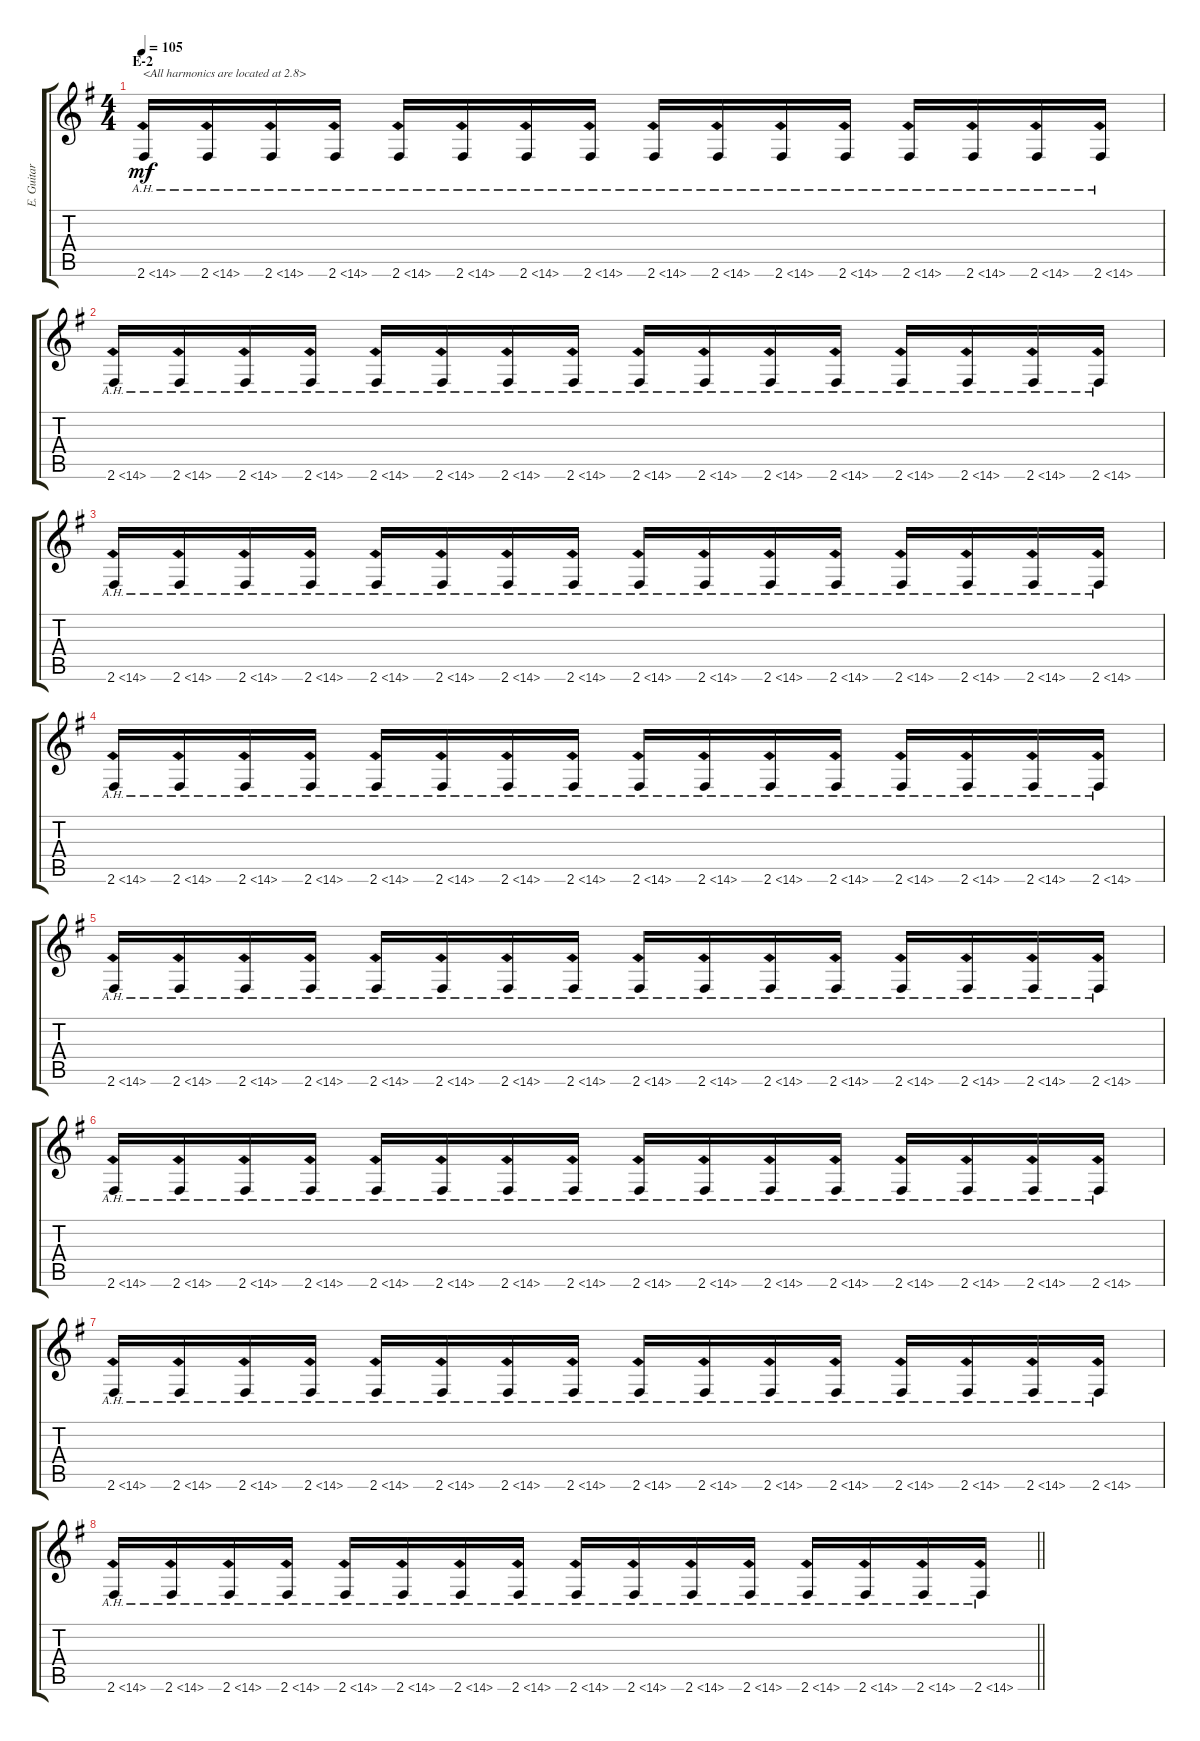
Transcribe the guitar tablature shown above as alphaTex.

\track ("E. Guitar I" "E. Guitar ") {instrument overdrivenguitar}
\staff {score tabs}
\tuning (E4 B3 G3 D3 A2 E2) {hide}
\ts (4 4)
\section ("" "E-2")
\tempo 105
\clef g2
\ks g
2.6{ah 12}.16{txt "<All harmonics are located at 2.8>" dy mf} 2.6{ah 12}.16 2.6{ah 12}.16 2.6{ah 12}.16 2.6{ah 12}.16 2.6{ah 12}.16 2.6{ah 12}.16 2.6{ah 12}.16 2.6{ah 12}.16 2.6{ah 12}.16 2.6{ah 12}.16 2.6{ah 12}.16 2.6{ah 12}.16 2.6{ah 12}.16 2.6{ah 12}.16 2.6{ah 12}.16 |
2.6{ah 12}.16 2.6{ah 12}.16 2.6{ah 12}.16 2.6{ah 12}.16 2.6{ah 12}.16 2.6{ah 12}.16 2.6{ah 12}.16 2.6{ah 12}.16 2.6{ah 12}.16 2.6{ah 12}.16 2.6{ah 12}.16 2.6{ah 12}.16 2.6{ah 12}.16 2.6{ah 12}.16 2.6{ah 12}.16 2.6{ah 12}.16 |
2.6{ah 12}.16 2.6{ah 12}.16 2.6{ah 12}.16 2.6{ah 12}.16 2.6{ah 12}.16 2.6{ah 12}.16 2.6{ah 12}.16 2.6{ah 12}.16 2.6{ah 12}.16 2.6{ah 12}.16 2.6{ah 12}.16 2.6{ah 12}.16 2.6{ah 12}.16 2.6{ah 12}.16 2.6{ah 12}.16 2.6{ah 12}.16 |
2.6{ah 12}.16 2.6{ah 12}.16 2.6{ah 12}.16 2.6{ah 12}.16 2.6{ah 12}.16 2.6{ah 12}.16 2.6{ah 12}.16 2.6{ah 12}.16 2.6{ah 12}.16 2.6{ah 12}.16 2.6{ah 12}.16 2.6{ah 12}.16 2.6{ah 12}.16 2.6{ah 12}.16 2.6{ah 12}.16 2.6{ah 12}.16 |
2.6{ah 12}.16 2.6{ah 12}.16 2.6{ah 12}.16 2.6{ah 12}.16 2.6{ah 12}.16 2.6{ah 12}.16 2.6{ah 12}.16 2.6{ah 12}.16 2.6{ah 12}.16 2.6{ah 12}.16 2.6{ah 12}.16 2.6{ah 12}.16 2.6{ah 12}.16 2.6{ah 12}.16 2.6{ah 12}.16 2.6{ah 12}.16 |
2.6{ah 12}.16 2.6{ah 12}.16 2.6{ah 12}.16 2.6{ah 12}.16 2.6{ah 12}.16 2.6{ah 12}.16 2.6{ah 12}.16 2.6{ah 12}.16 2.6{ah 12}.16 2.6{ah 12}.16 2.6{ah 12}.16 2.6{ah 12}.16 2.6{ah 12}.16 2.6{ah 12}.16 2.6{ah 12}.16 2.6{ah 12}.16 |
2.6{ah 12}.16 2.6{ah 12}.16 2.6{ah 12}.16 2.6{ah 12}.16 2.6{ah 12}.16 2.6{ah 12}.16 2.6{ah 12}.16 2.6{ah 12}.16 2.6{ah 12}.16 2.6{ah 12}.16 2.6{ah 12}.16 2.6{ah 12}.16 2.6{ah 12}.16 2.6{ah 12}.16 2.6{ah 12}.16 2.6{ah 12}.16 |
\barLineRight lightlight
2.6{ah 12}.16 2.6{ah 12}.16 2.6{ah 12}.16 2.6{ah 12}.16 2.6{ah 12}.16 2.6{ah 12}.16 2.6{ah 12}.16 2.6{ah 12}.16 2.6{ah 12}.16 2.6{ah 12}.16 2.6{ah 12}.16 2.6{ah 12}.16 2.6{ah 12}.16 2.6{ah 12}.16 2.6{ah 12}.16 2.6{ah 12}.16
